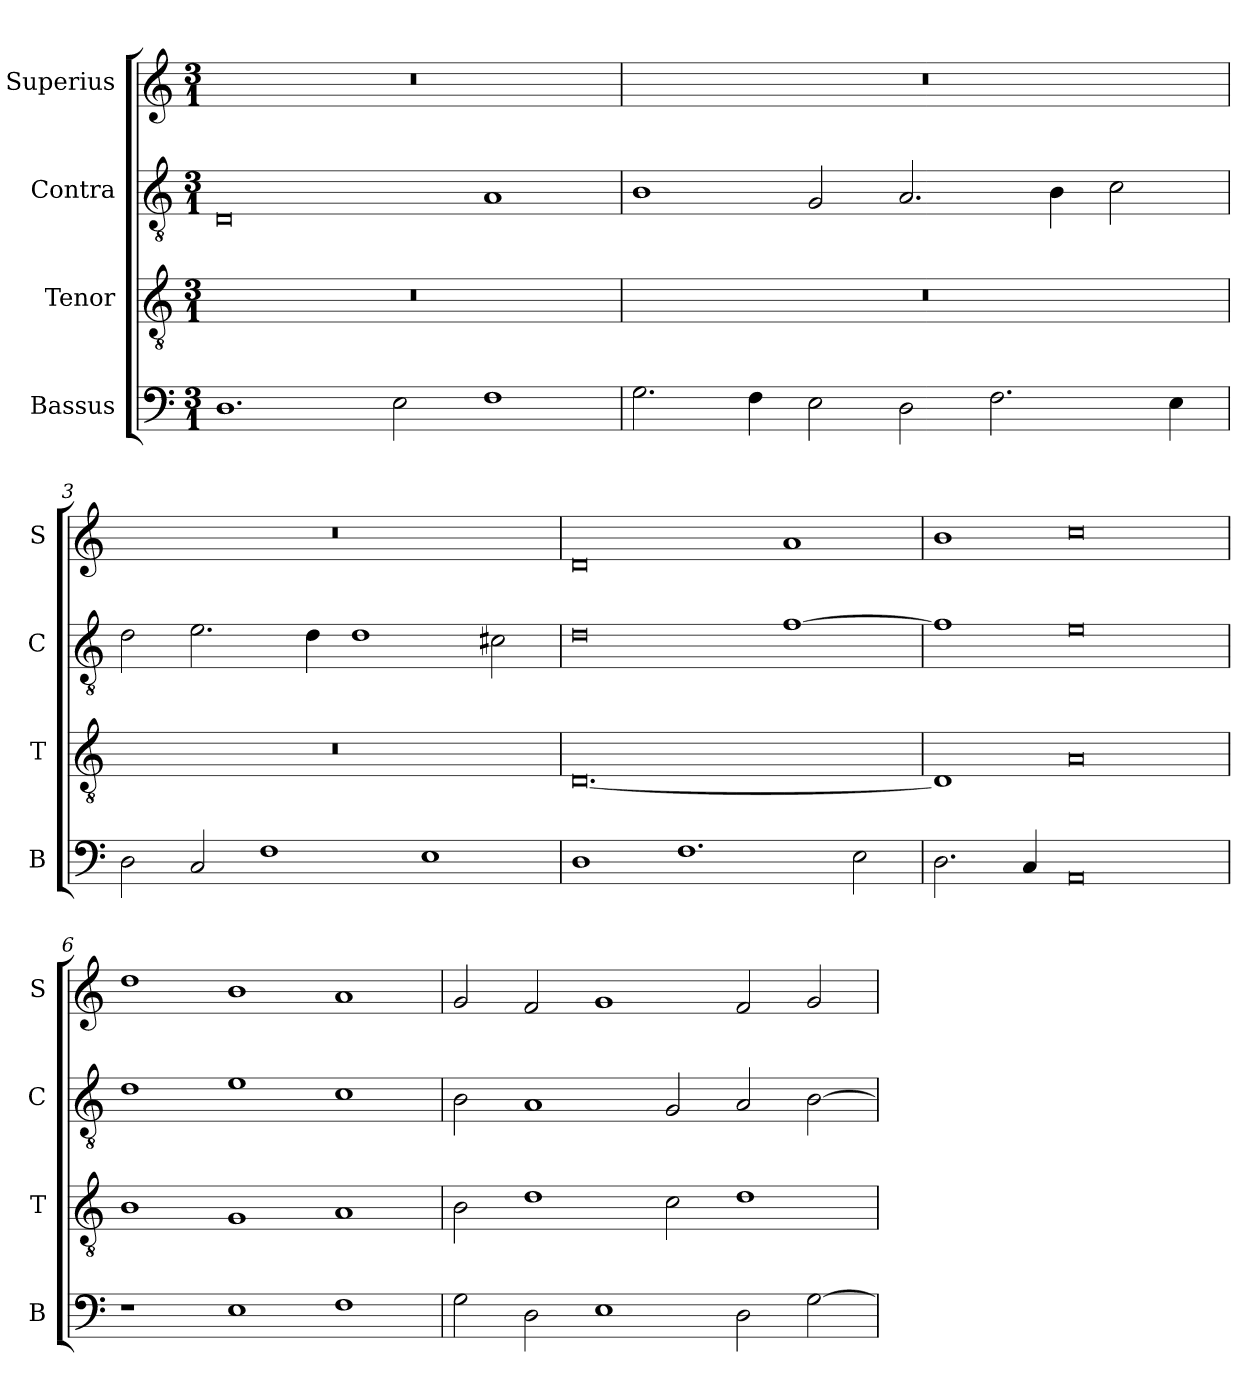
**kern	**kern	**kern	**kern
*part4	*part3	*part2	*part1
*staff4	*staff3	*staff2	*staff1
*I"Bassus	*I"Tenor	*I"Contra	*I"Superius
*I'B	*I'T	*I'C	*I'S
*clefF4	*clefGv2	*clefGv2	*clefG2
*k[]	*k[]	*k[]	*k[]
*M3/1	*M3/1	*M3/1	*M3/1
=1	=1	=1	=1
1.D	0.r	0D	0.r
2E\	.	.	.
1F	.	1A	.
=2	=2	=2	=2
2.G\	0.r	1B	0.r
4F\	.	.	.
2E\	.	2G/	.
2D\	.	2.A/	.
2.F\	.	.	.
.	.	4B\	.
.	.	2c\	.
4E\	.	.	.
=3	=3	=3	=3
2D\	0.r	2d\	0.r
2C/	.	2.e\	.
1F	.	.	.
.	.	4d\	.
.	.	1d	.
1E	.	.	.
.	.	2c#X\	.
=4	=4	=4	=4
1D	[0.D	0d	0d
1.F	.	.	.
.	.	[1f	1a
2E\	.	.	.
=5	=5	=5	=5
2.D\	1D]	1f]	1b
4C/	.	.	.
0AA	0A	0e	0cc
=6	=6	=6	=6
1r	1B	1d	1dd
1E	1G	1e	1b
1F	1A	1c	1a
=7	=7	=7	=7
2G\	2B\	2B\	2g/
2D\	1d	1A	2f/
1E	.	.	1g
.	2c\	2G/	.
2D\	1d	2A/	2f/
[2G\	.	[2B\	2g/
=	=	=	=
*-	*-	*-	*-
